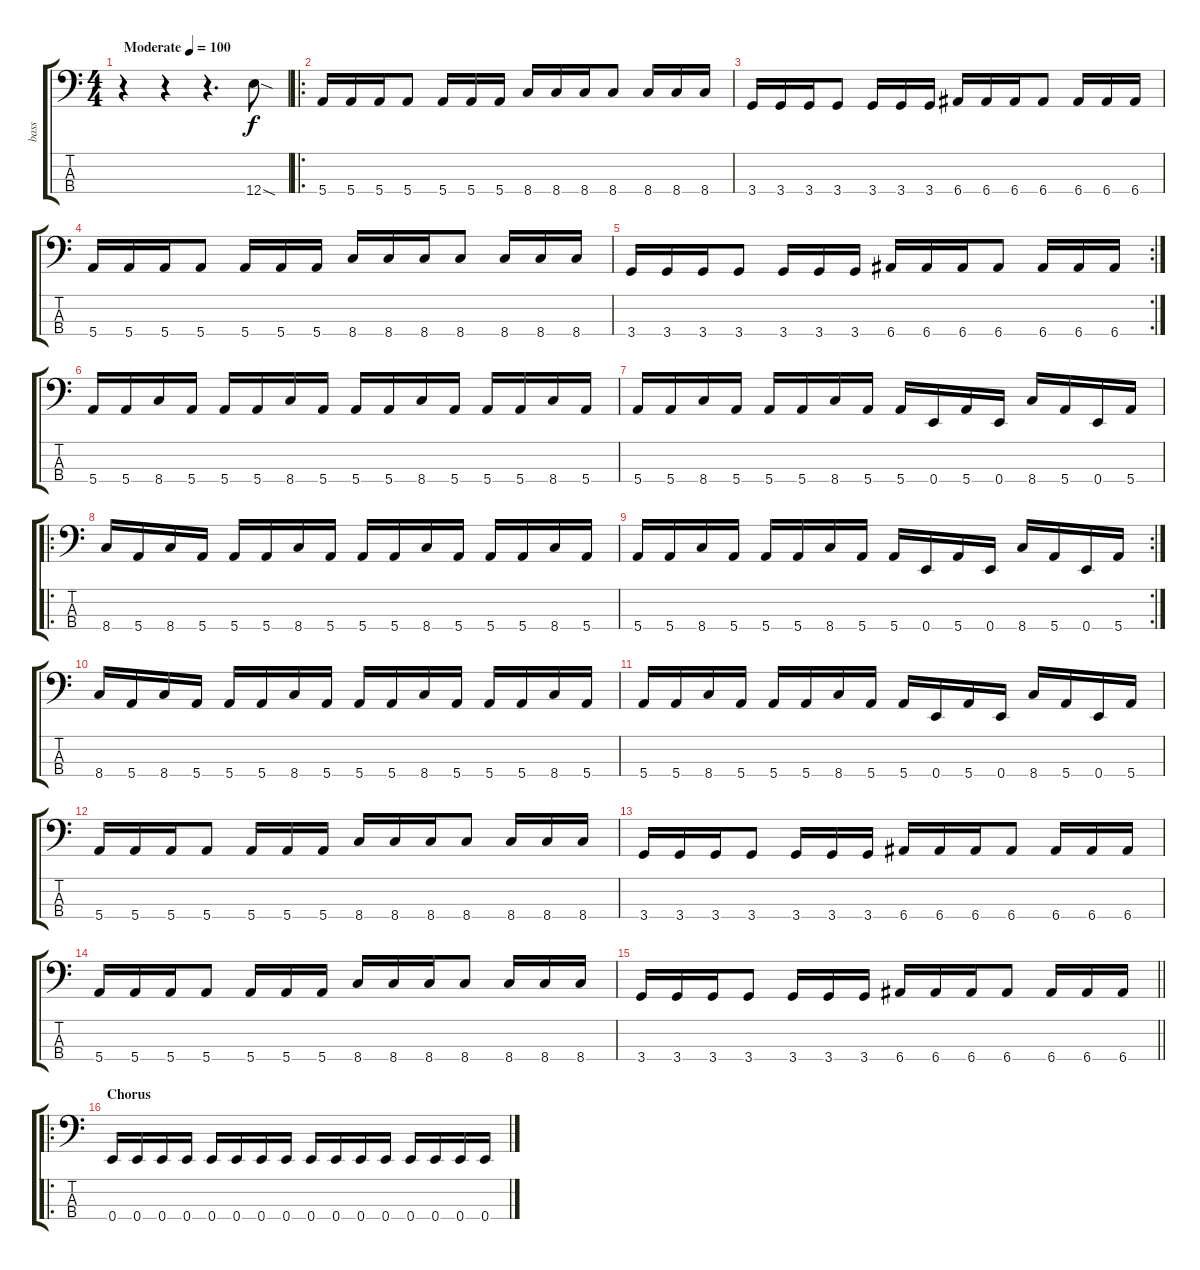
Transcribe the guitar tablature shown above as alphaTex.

\track ("bass" "bass") {instrument electricbassfinger}
\staff {score tabs}
\tuning (G2 D2 A1 E1) {hide}
\ts (4 4)
\tempo (100 "Moderate")
\clef f4
\ks c
r.4{dy f instrument electricbassfinger} r.4 r.4{d} 12.4{sod}.8 |
\ro
5.4.16 5.4.16 5.4.16 5.4.8 5.4.16 5.4.16 5.4.16 8.4.16 8.4.16 8.4.16 8.4.8 8.4.16 8.4.16 8.4.16 |
3.4.16 3.4.16 3.4.16 3.4.8 3.4.16 3.4.16 3.4.16 6.4.16 6.4.16 6.4.16 6.4.8 6.4.16 6.4.16 6.4.16 |
5.4.16 5.4.16 5.4.16 5.4.8 5.4.16 5.4.16 5.4.16 8.4.16 8.4.16 8.4.16 8.4.8 8.4.16 8.4.16 8.4.16 |
\rc 2
3.4.16 3.4.16 3.4.16 3.4.8 3.4.16 3.4.16 3.4.16 6.4.16 6.4.16 6.4.16 6.4.8 6.4.16 6.4.16 6.4.16 |
5.4.16 5.4.16 8.4.16 5.4.16 5.4.16 5.4.16 8.4.16 5.4.16 5.4.16 5.4.16 8.4.16 5.4.16 5.4.16 5.4.16 8.4.16 5.4.16 |
5.4.16 5.4.16 8.4.16 5.4.16 5.4.16 5.4.16 8.4.16 5.4.16 5.4.16 0.4.16 5.4.16 0.4.16 8.4.16 5.4.16 0.4.16 5.4.16 |
\ro
8.4.16 5.4.16 8.4.16 5.4.16 5.4.16 5.4.16 8.4.16 5.4.16 5.4.16 5.4.16 8.4.16 5.4.16 5.4.16 5.4.16 8.4.16 5.4.16 |
\rc 2
5.4.16 5.4.16 8.4.16 5.4.16 5.4.16 5.4.16 8.4.16 5.4.16 5.4.16 0.4.16 5.4.16 0.4.16 8.4.16 5.4.16 0.4.16 5.4.16 |
8.4.16 5.4.16 8.4.16 5.4.16 5.4.16 5.4.16 8.4.16 5.4.16 5.4.16 5.4.16 8.4.16 5.4.16 5.4.16 5.4.16 8.4.16 5.4.16 |
5.4.16 5.4.16 8.4.16 5.4.16 5.4.16 5.4.16 8.4.16 5.4.16 5.4.16 0.4.16 5.4.16 0.4.16 8.4.16 5.4.16 0.4.16 5.4.16 |
5.4.16 5.4.16 5.4.16 5.4.8 5.4.16 5.4.16 5.4.16 8.4.16 8.4.16 8.4.16 8.4.8 8.4.16 8.4.16 8.4.16 |
3.4.16 3.4.16 3.4.16 3.4.8 3.4.16 3.4.16 3.4.16 6.4.16 6.4.16 6.4.16 6.4.8 6.4.16 6.4.16 6.4.16 |
5.4.16 5.4.16 5.4.16 5.4.8 5.4.16 5.4.16 5.4.16 8.4.16 8.4.16 8.4.16 8.4.8 8.4.16 8.4.16 8.4.16 |
\barLineRight lightlight
3.4.16 3.4.16 3.4.16 3.4.8 3.4.16 3.4.16 3.4.16 6.4.16 6.4.16 6.4.16 6.4.8 6.4.16 6.4.16 6.4.16 |
\ro
\section ("" "Chorus")
0.4.16 0.4.16 0.4.16 0.4.16 0.4.16 0.4.16 0.4.16 0.4.16 0.4.16 0.4.16 0.4.16 0.4.16 0.4.16 0.4.16 0.4.16 0.4.16
